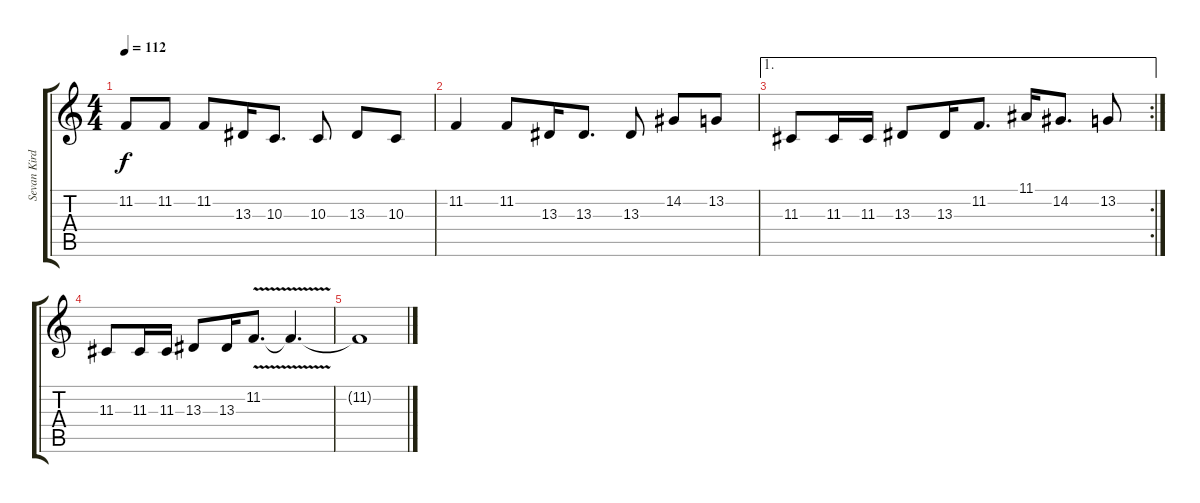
\track ("Sevan Kirder" "Sevan Kird") {instrument bagpipe}
\staff {score tabs}
\tuning (B3 Gb3 D3 A2 E2 B1) {hide}
\ts (4 4)
\tempo 112
\clef g2
\ks c
11.2.8{dy f} 11.2.8 11.2.8 13.3.16 10.3.8{d} 10.3.8 13.3.8 10.3.8 |
11.2.4 11.2.8 13.3.16 13.3.8{d} 13.3.8 14.2.8 13.2.8 |
\ae 1
\rc 2
11.3.8 11.3.16 11.3.16 13.3.8 13.3.16 11.2.8{d} 11.1.16 14.2.8{d} 13.2.8 |
11.3.8 11.3.16 11.3.16 13.3.8 13.3.16 11.2{v}.8{d} 11.2{t}.4{d} |
11.2{t}.1
